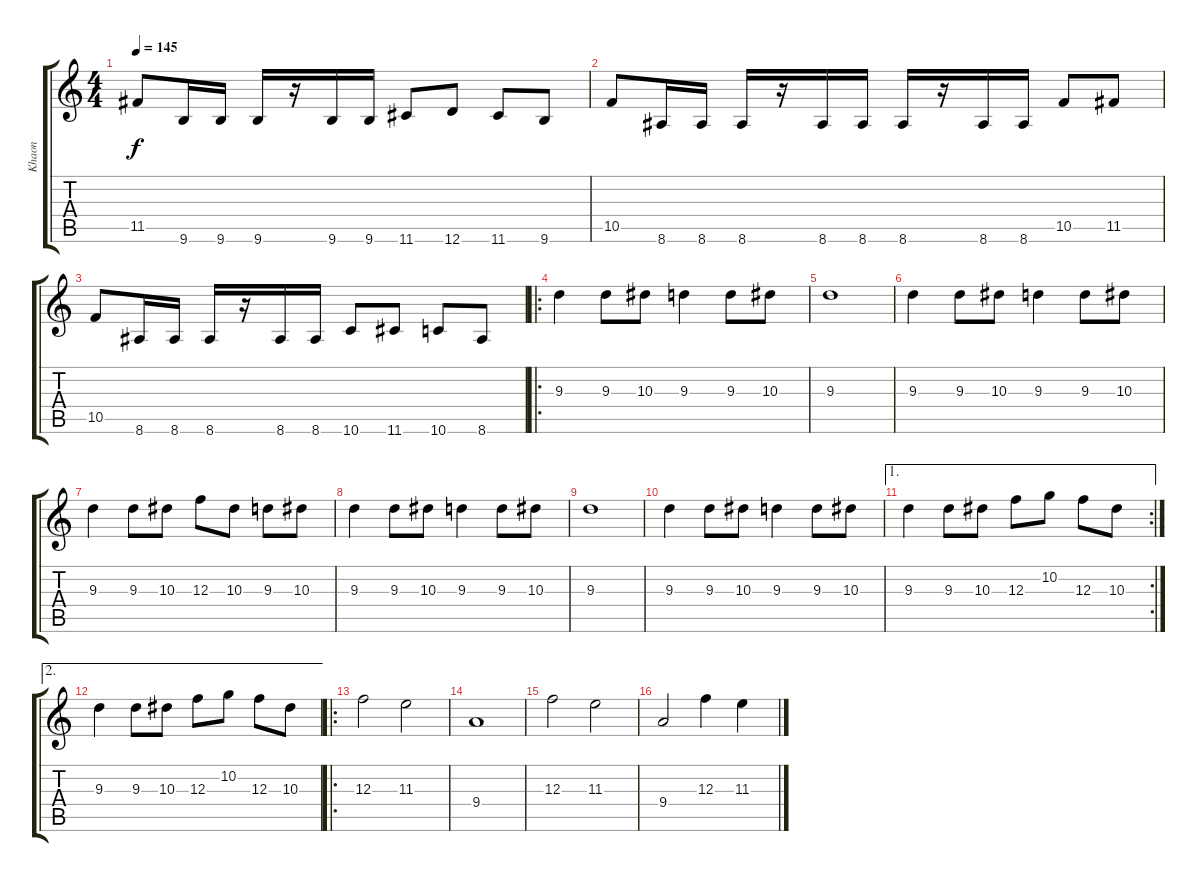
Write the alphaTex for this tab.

\track ("Khaon" "Khaon") {instrument distortionguitar}
\staff {score tabs}
\tuning (D4 A3 F3 C3 G2 D2) {hide}
\ts (4 4)
\tempo 145
\clef g2
\ks c
11.5.8{dy f} 9.6.16 9.6.16 9.6.16 r.16 9.6.16 9.6.16 11.6.8 12.6.8 11.6.8 9.6.8 |
10.5.8 8.6.16 8.6.16 8.6.16 r.16 8.6.16 8.6.16 8.6.16 r.16 8.6.16 8.6.16 10.5.8 11.5.8 |
10.5.8 8.6.16 8.6.16 8.6.16 r.16 8.6.16 8.6.16 10.6.8 11.6.8 10.6.8 8.6.8 |
\ro
9.3.4 9.3.8 10.3.8 9.3.4 9.3.8 10.3.8 |
9.3.1 |
9.3.4 9.3.8 10.3.8 9.3.4 9.3.8 10.3.8 |
9.3.4 9.3.8 10.3.8 12.3.8 10.3.8 9.3.8 10.3.8 |
9.3.4 9.3.8 10.3.8 9.3.4 9.3.8 10.3.8 |
9.3.1 |
9.3.4 9.3.8 10.3.8 9.3.4 9.3.8 10.3.8 |
\ae 1
\rc 2
9.3.4 9.3.8 10.3.8 12.3.8 10.2.8 12.3.8 10.3.8 |
\ae 2
9.3.4 9.3.8 10.3.8 12.3.8 10.2.8 12.3.8 10.3.8 |
\ro
12.3.2 11.3.2 |
9.4.1 |
12.3.2 11.3.2 |
9.4.2 12.3.4 11.3.4
